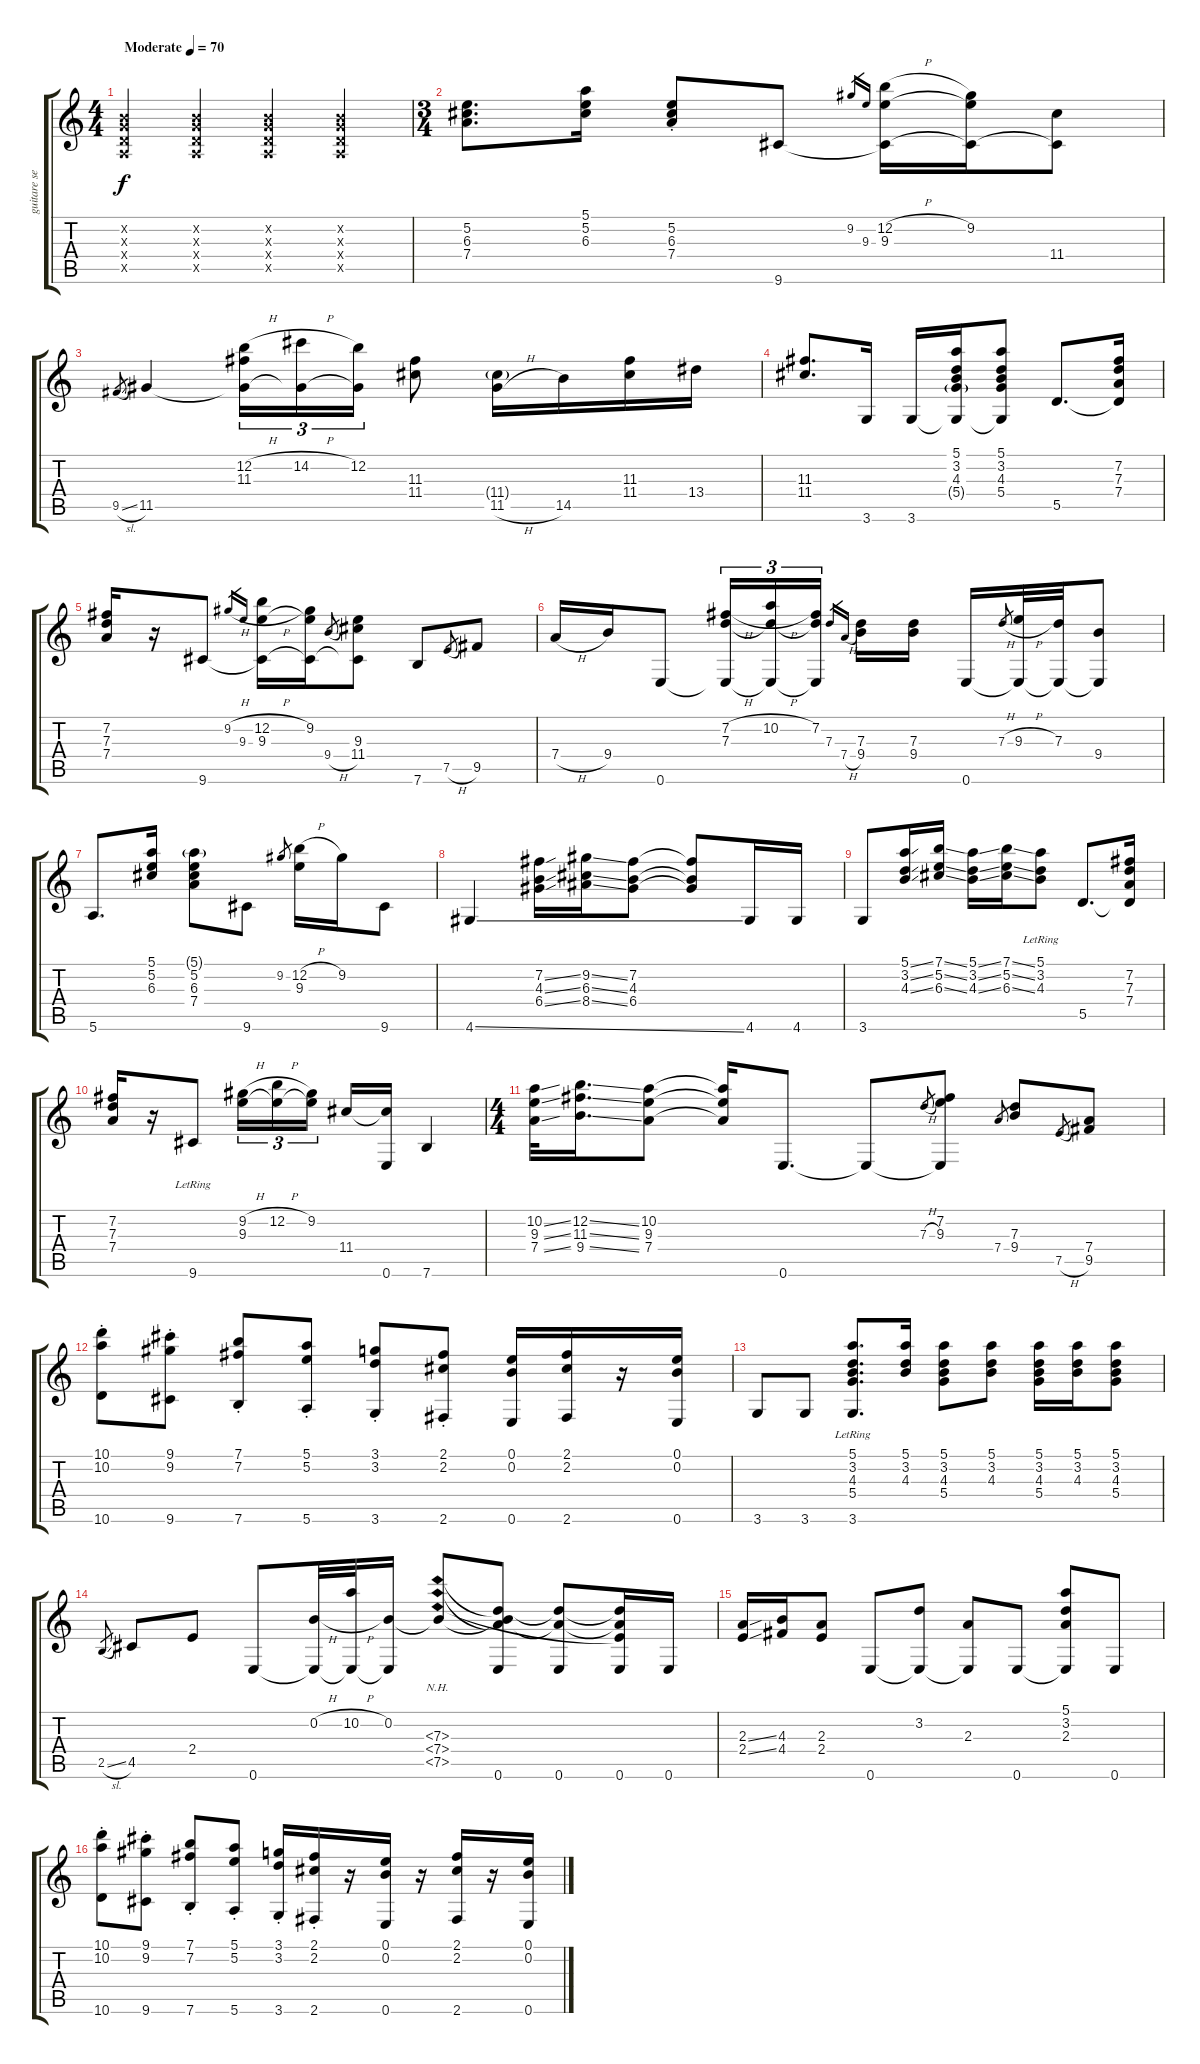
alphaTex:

\track ("guitare seule" "guitare se") {instrument electricguitarjazz}
\staff {score tabs}
\tuning (E4 B3 G3 D3 A2 E2) {hide}
\ts (4 4)
\tempo (70 "Moderate")
\clef g2
\ks c
(0.2{x} 0.3{x} 0.4{x} 0.5{x}).4{dy f instrument electricguitarjazz} (0.2{x} 0.3{x} 0.4{x} 0.5{x}).4 (0.2{x} 0.3{x} 0.4{x} 0.5{x}).4 (0.2{x} 0.3{x} 0.4{x} 0.5{x}).4 |
\ts (3 4)
(5.2 6.3 7.4).8{d} (5.1 5.2 6.3).16 (5.2{st} 6.3{st} 7.4{st}).8 9.6.8 9.2.16{gr} 9.3.16{gr} (12.2{h} 9.3 9.6{t}).16 (9.2 9.3{t} 9.6{t}).16 (11.4 9.6{t}).8 |
9.5{sl}.8{gr} 11.5.4 (12.2{h} 11.3 11.5{t}).16{tu (3 2)} (14.2{h} 11.5{t}).16{tu (3 2)} (12.2 11.5{t}).16{tu (3 2)} (11.3 11.4).8 (11.4{g} 11.5{h}).16 14.5.16 (11.3 11.4).16 13.4.16 |
(11.3 11.4).8{d} 3.6.16 3.6.16 (5.1 3.2 4.3 5.4{g} 3.6{t}).16 (5.1 3.2 4.3 5.4 3.6{t}).8 5.5.8{d} (7.2 7.3 7.4 5.5{t}).16 |
(7.2 7.3 7.4).16 r.16 9.6.8 9.2{h}.16{gr} 9.3.16{gr} (12.2{h} 9.3 9.6{t}).16 (9.2 9.3{t} 9.6{t}).16 9.4{h}.8{gr} (9.3 11.4 9.6{t}).8 7.6.8 7.5{h}.8{gr} 9.5.8 |
7.4{h}.16 9.4.16 0.6.8 (7.2{h} 7.3 0.6{t}).16{tu (3 2)} (10.2{h} 7.3{t} 0.6{t}).16{tu (3 2)} (7.2 7.3{t} 0.6{t}).16{tu (3 2)} 7.3.16{gr} 7.4{h}.16{gr} (7.3 9.4).16 (7.3 9.4).16 0.6.16 7.3{h}.8{gr} (9.3{h} 0.6{t}).32 (7.3 0.6{t}).32 (9.4 0.6{t}).8 |
5.6.8{d} (5.1 5.2 6.3).16 (5.1{g} 5.2 6.3 7.4).8 9.6.8 9.2.8{gr} (12.2{h} 9.3).16 9.2.16 9.6.8 |
4.6{ss}.4 (7.2{ss} 4.3{ss} 6.4{ss}).16 (9.2{ss} 6.3{ss} 8.4{ss}).16 (7.2 4.3 6.4).8 (7.2{t} 4.3{t} 6.4{t}).8 4.6.16 4.6.16 |
3.6.8 (5.1{ss} 3.2{ss} 4.3{ss}).16 (7.1{ss} 5.2{ss} 6.3{ss}).16 (5.1{ss} 3.2{ss} 4.3{ss}).16 (7.1{ss} 5.2{ss} 6.3{ss}).16 (5.1{lr} 3.2{lr} 4.3{lr}).8 5.5.8{d} (7.2 7.3 7.4 5.5{t}).16 |
(7.2 7.3 7.4).16 r.16 9.6{lr}.8 (9.2{h} 9.3).16{tu (3 2)} (12.2{h} 9.3{t}).16{tu (3 2)} (9.2 9.3{t}).16{tu (3 2)} 11.4.16 (11.4{t} 0.6).16 7.6.4 |
\ts (4 4)
(10.2{ss} 9.3{ss} 7.4{ss}).32 (12.2{ss} 11.3{ss} 9.4{ss}).16{d} (10.2 9.3 7.4).8 (10.2{t} 9.3{t} 7.4{t}).16 0.6.8{d} 0.6{t}.8 7.3{h}.8{gr} (7.2 9.3 0.6{t}).8 7.4.8{gr} (7.3 9.4).8 7.5{h}.8{gr} (7.4 9.5).8 |
(10.1{st} 10.2{st} 10.6{st}).8 (9.1{st} 9.2{st} 9.6{st}).8 (7.1{st} 7.2{st} 7.6{st}).8 (5.1{st} 5.2{st} 5.6{st}).8 (3.1{st} 3.2{st} 3.6{st}).8 (2.1{st} 2.2{st} 2.6{st}).8 (0.1 0.2 0.6).16 (2.1 2.2 2.6).16 r.16 (0.1 0.2 0.6).16 |
3.6.8 3.6.8 (5.1 3.2 4.3 5.4 3.6{lr}).8{d} (5.1 3.2 4.3).16 (5.1 3.2 4.3 5.4).8 (5.1 3.2 4.3).8 (5.1 3.2 4.3 5.4).16 (5.1 3.2 4.3).16 (5.1 3.2 4.3 5.4).8 |
2.5{sl}.8{gr} 4.5.8 2.4.8 0.6.8 (0.2{h} 0.6{t}).32 (10.2{h} 0.6{t}).32 (0.2 0.6{t}).16 (0.2{t} 7.3{nh} 7.4{nh} 7.5{nh}).8 (0.2{t} 7.3{t} 7.4{t} 0.6).8 (7.3{t} 7.4{t} 0.6).8 (7.3{t} 7.4{t} 7.5{t} 0.6).16 0.6.16 |
(2.3{ss} 2.4{ss}).16 (4.3 4.4).16 (2.3 2.4).8 0.6.8 (3.2 0.6{t}).8 (2.3 0.6{t}).8 0.6.8 (5.1 3.2 2.3 0.6{t}).8 0.6.8 |
(10.1{st} 10.2{st} 10.6{st}).8 (9.1{st} 9.2{st} 9.6{st}).8 (7.1{st} 7.2{st} 7.6{st}).8 (5.1{st} 5.2{st} 5.6{st}).8 (3.1{st} 3.2{st} 3.6{st}).16 (2.1{st} 2.2{st} 2.6{st}).16 r.16 (0.1 0.2 0.6).16 r.16 (2.1 2.2 2.6).16 r.16 (0.1 0.2 0.6).16
